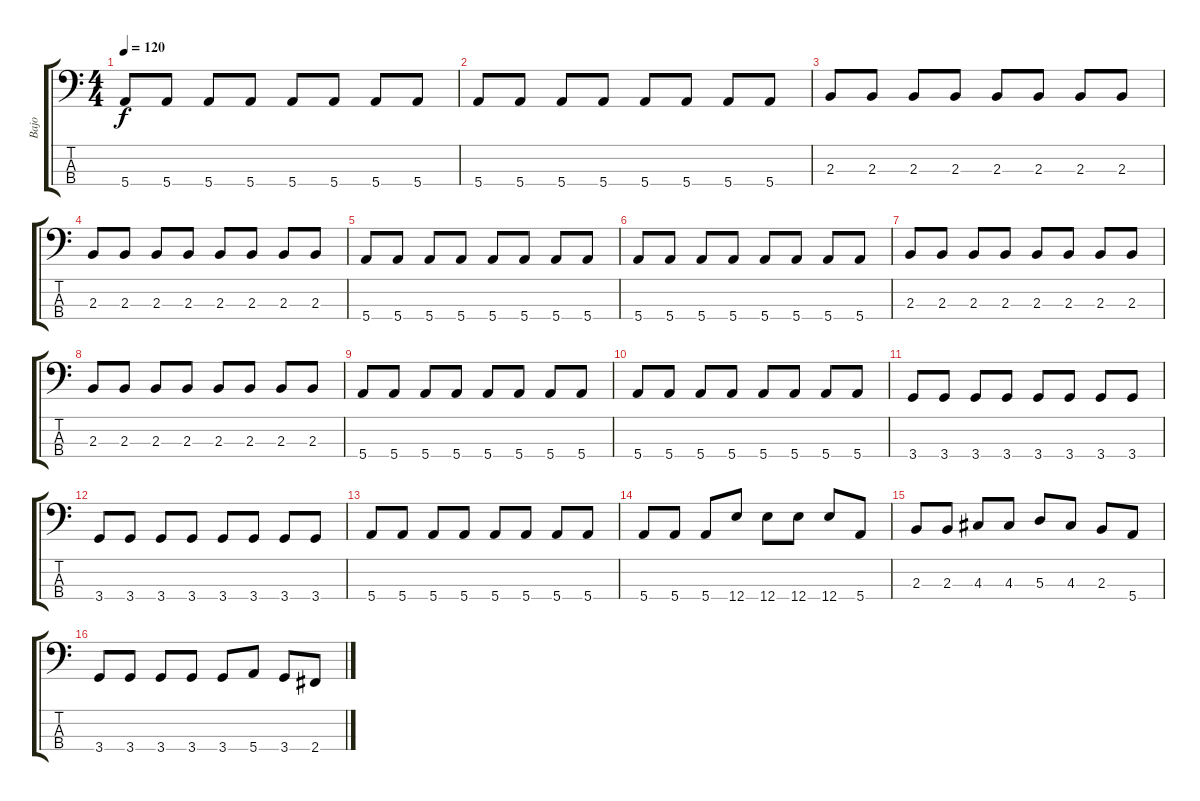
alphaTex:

\track ("Bajo" "Bajo") {instrument fretlessbass}
\staff {score tabs}
\tuning (G2 D2 A1 E1) {hide}
\ts (4 4)
\tempo 120
\clef f4
\ks c
5.4.8{dy f} 5.4.8 5.4.8 5.4.8 5.4.8 5.4.8 5.4.8 5.4.8 |
5.4.8 5.4.8 5.4.8 5.4.8 5.4.8 5.4.8 5.4.8 5.4.8 |
2.3.8 2.3.8 2.3.8 2.3.8 2.3.8 2.3.8 2.3.8 2.3.8 |
2.3.8 2.3.8 2.3.8 2.3.8 2.3.8 2.3.8 2.3.8 2.3.8 |
5.4.8 5.4.8 5.4.8 5.4.8 5.4.8 5.4.8 5.4.8 5.4.8 |
5.4.8 5.4.8 5.4.8 5.4.8 5.4.8 5.4.8 5.4.8 5.4.8 |
2.3.8 2.3.8 2.3.8 2.3.8 2.3.8 2.3.8 2.3.8 2.3.8 |
2.3.8 2.3.8 2.3.8 2.3.8 2.3.8 2.3.8 2.3.8 2.3.8 |
5.4.8 5.4.8 5.4.8 5.4.8 5.4.8 5.4.8 5.4.8 5.4.8 |
5.4.8 5.4.8 5.4.8 5.4.8 5.4.8 5.4.8 5.4.8 5.4.8 |
3.4.8 3.4.8 3.4.8 3.4.8 3.4.8 3.4.8 3.4.8 3.4.8 |
3.4.8 3.4.8 3.4.8 3.4.8 3.4.8 3.4.8 3.4.8 3.4.8 |
5.4.8 5.4.8 5.4.8 5.4.8 5.4.8 5.4.8 5.4.8 5.4.8 |
5.4.8 5.4.8 5.4.8 12.4.8 12.4.8 12.4.8 12.4.8 5.4.8 |
2.3.8 2.3.8 4.3.8 4.3.8 5.3.8 4.3.8 2.3.8 5.4.8 |
3.4.8 3.4.8 3.4.8 3.4.8 3.4.8 5.4.8 3.4.8 2.4.8
